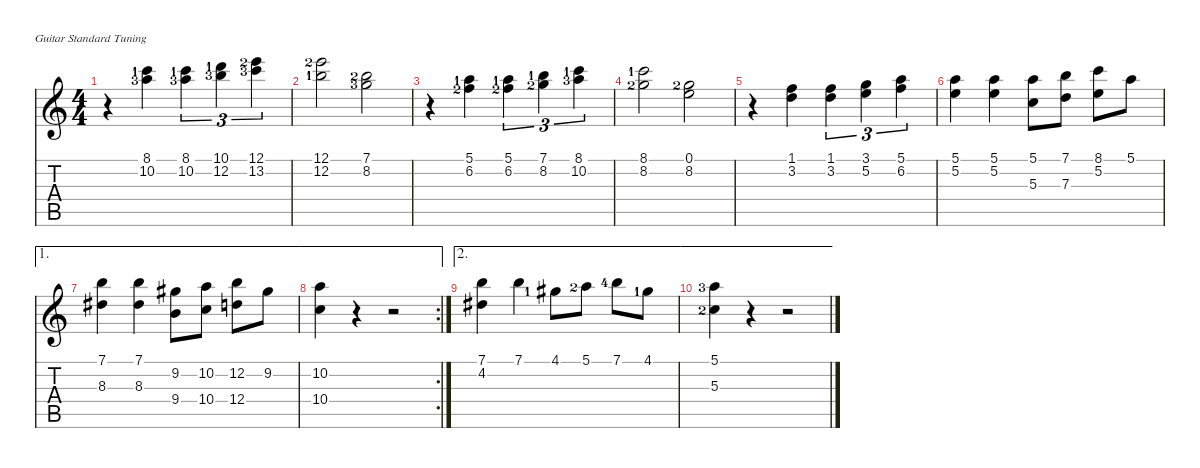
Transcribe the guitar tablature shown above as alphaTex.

\defaultSystemsLayout 4
\hideDynamics
\bracketExtendMode nobrackets
\singleTrackTrackNamePolicy hidden
\multiTrackTrackNamePolicy hidden
\firstSystemTrackNameMode fullname
\firstSystemTrackNameOrientation horizontal
\otherSystemsTrackNameOrientation horizontal
\track ("1st Guitar" "1st Guitar") {instrument acousticguitarnylon}
\staff {score tabs}
\tuning (E4 B3 G3 D3 A2 E2)
\ts (4 4)
\tempo (120 hide)
\clef g2
\ks c
r.4{dy mf} (10.2{lf 4} 8.1{lf 2}).4 (8.1{lf 2} 10.2{lf 4}).4{tu (3 2)} (12.2{lf 4} 10.1{lf 2}).4{tu (3 2)} (12.1{lf 3} 13.2{lf 4}).4{tu (3 2)} |
(12.2{lf 2} 12.1{lf 3}).2 (8.2{lf 4} 7.1{lf 3}).2 |
r.4 (6.2{lf 3} 5.1{lf 2}).4 (5.1{lf 2} 6.2{lf 3}).4{tu (3 2)} (8.2{lf 3} 7.1{lf 2}).4{tu (3 2)} (8.1{lf 2} 10.2{lf 4}).4{tu (3 2)} |
(8.1{lf 2} 8.2{lf 3}).2 (8.2{lf 3} 0.1).2 |
r.4 (1.1 3.2).4 (3.2 1.1).4{tu (3 2)} (3.1 5.2).4{tu (3 2)} (5.1 6.2).4{tu (3 2)} |
(5.1 5.2).4 (5.2 5.1).4 (5.3 5.1).8 (7.1 7.3).8 (8.1 5.2).8 5.1.8 |
\ae 1
(7.1 8.3).4 (8.3 7.1).4 (9.2 9.4).8 (10.4 10.2).8 (12.2 12.4).8 9.2.8 |
\ae 1
\rc 2
(10.2 10.4).4 r.4 r.2 |
\ae 2
(7.1 4.2).4 7.1.4 4.1{lf 2}.8 5.1{lf 3}.8 7.1{lf 5}.8 4.1{lf 2}.8 |
\ae 2
(5.1{lf 4} 5.3{lf 3}).4 r.4 r.2
